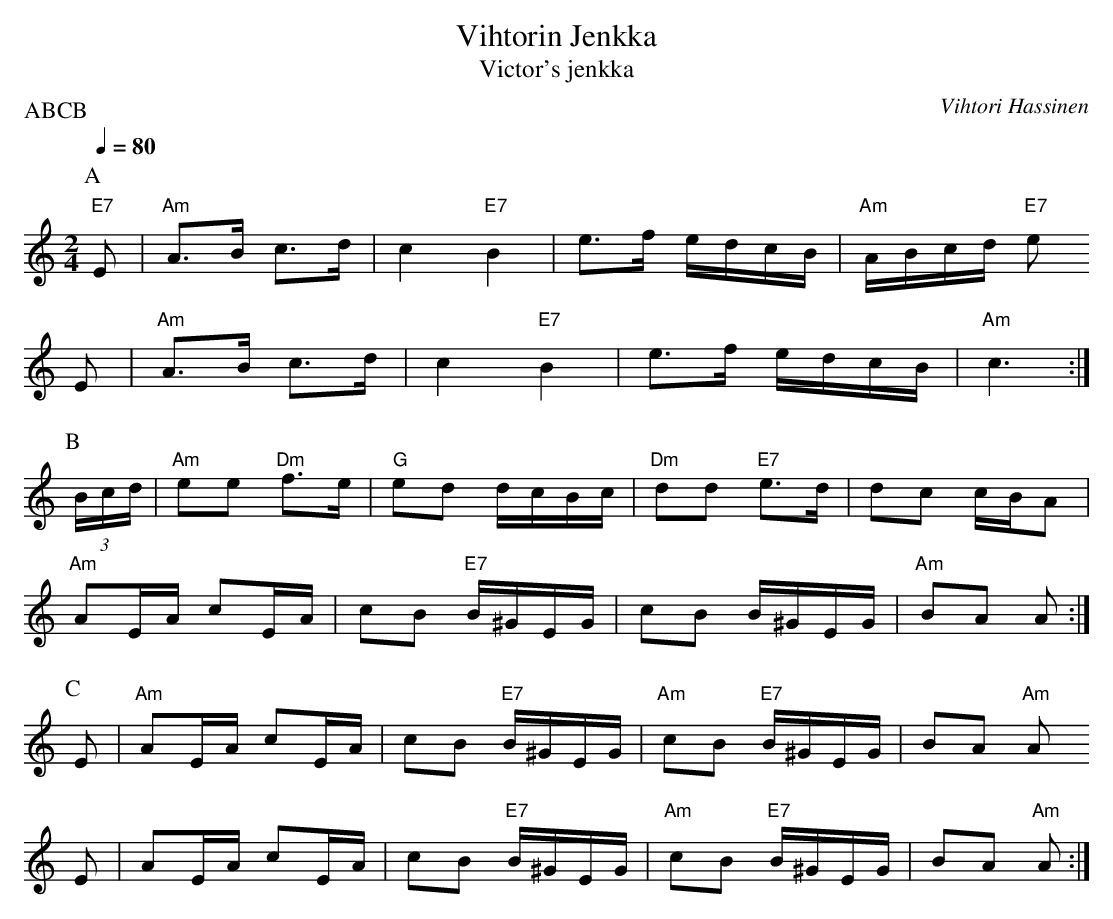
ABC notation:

X:1
T:Vihtorin Jenkka
T:Victor's jenkka
M:2/4
L:1/8
Q:1/4=80
C:Vihtori Hassinen
P:ABCB
K:AMin
P:A
"E7"E|"Am"A>B c>d|c2 "E7"B2|e>f e/d/c/B/|"Am"A/B/c/d/ "E7"e
    E|"Am"A>B c>d|c2 "E7"B2|e>f e/d/c/B/|"Am"c3          :|
P:B
(3B/c/d/|"Am"ee  "Dm"f>e  |"G"ed     d/c/B/c/ |"Dm"dd "E7"e>d      |    dc c/B/A|
         "Am"AE/A/   cE/A/|   cB "E7"B/^G/E/G/|    cB     B/^G/E/G/|"Am"BA A   :|
P:C
E|"Am"AE/A/ cE/A/|cB "E7"B/^G/E/G/|"Am"cB "E7"B/^G/E/G/|BA "Am"A
E|    AE/A/ cE/A/|cB "E7"B/^G/E/G/|"Am"cB "E7"B/^G/E/G/|BA "Am"A:|
